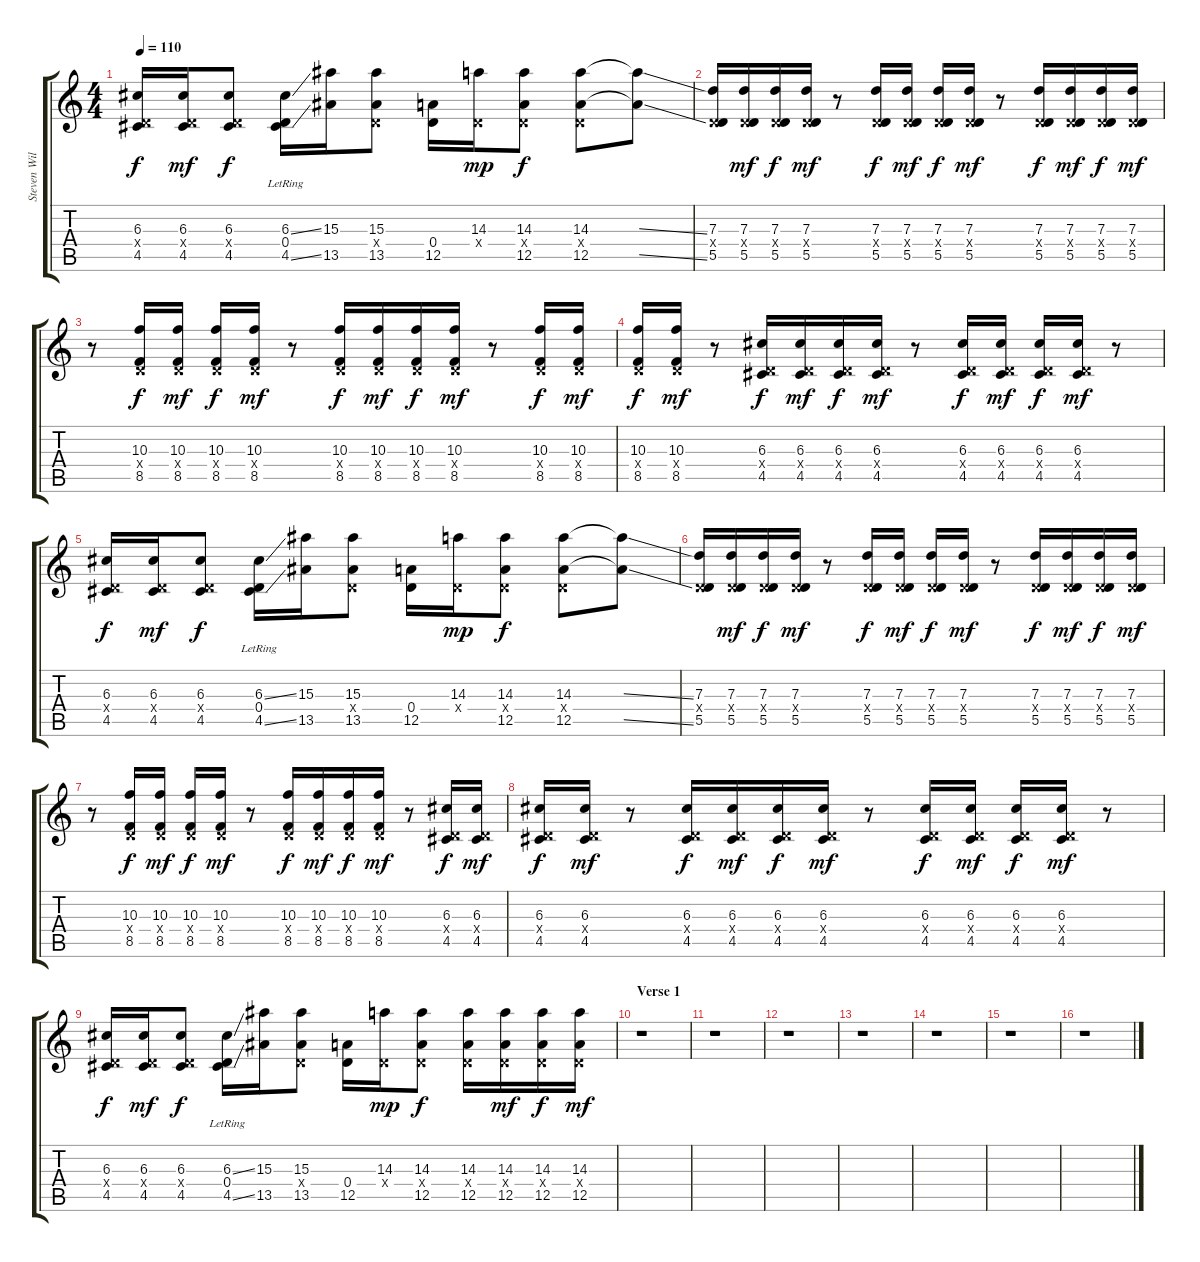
\track ("Steven Wilson - Guitar 2" "Steven Wil") {instrument electricguitarclean}
\staff {score tabs}
\tuning (E4 B3 G3 D3 A2 D2) {hide}
\ts (4 4)
\tempo 110
\clef g2
\ks c
(6.3 0.4{x} 4.5).16{dy f} (6.3 0.4{x} 4.5).16{dy mf} (6.3 0.4{x} 4.5).8{dy f} (6.3{ss} 0.4{lr} 4.5{ss}).16 (15.3 13.5).16 (15.3 0.4{x} 13.5).8 (0.4 12.5).16 (14.3 0.4{x}).16{dy mp} (14.3 0.4{x} 12.5).8{dy f} (14.3 0.4{x} 12.5).8 (14.3{ss t} 12.5{ss t}).8 |
(7.3 0.4{x} 5.5).16 (7.3 0.4{x} 5.5).16{dy mf} (7.3 0.4{x} 5.5).16{dy f} (7.3 0.4{x} 5.5).16{dy mf} r.8 (7.3 0.4{x} 5.5).16{dy f} (7.3 0.4{x} 5.5).16{dy mf} (7.3 0.4{x} 5.5).16{dy f} (7.3 0.4{x} 5.5).16{dy mf} r.8 (7.3 0.4{x} 5.5).16{dy f} (7.3 0.4{x} 5.5).16{dy mf} (7.3 0.4{x} 5.5).16{dy f} (7.3 0.4{x} 5.5).16{dy mf} |
r.8 (10.3 0.4{x} 8.5).16{dy f} (10.3 0.4{x} 8.5).16{dy mf} (10.3 0.4{x} 8.5).16{dy f} (10.3 0.4{x} 8.5).16{dy mf} r.8 (10.3 0.4{x} 8.5).16{dy f} (10.3 0.4{x} 8.5).16{dy mf} (10.3 0.4{x} 8.5).16{dy f} (10.3 0.4{x} 8.5).16{dy mf} r.8 (10.3 0.4{x} 8.5).16{dy f} (10.3 0.4{x} 8.5).16{dy mf} |
(10.3 0.4{x} 8.5).16{dy f} (10.3 0.4{x} 8.5).16{dy mf} r.8 (6.3 0.4{x} 4.5).16{dy f} (6.3 0.4{x} 4.5).16{dy mf} (6.3 0.4{x} 4.5).16{dy f} (6.3 0.4{x} 4.5).16{dy mf} r.8 (6.3 0.4{x} 4.5).16{dy f} (6.3 0.4{x} 4.5).16{dy mf} (6.3 0.4{x} 4.5).16{dy f} (6.3 0.4{x} 4.5).16{dy mf} r.8 |
(6.3 0.4{x} 4.5).16{dy f} (6.3 0.4{x} 4.5).16{dy mf} (6.3 0.4{x} 4.5).8{dy f} (6.3{ss} 0.4{lr} 4.5{ss}).16 (15.3 13.5).16 (15.3 0.4{x} 13.5).8 (0.4 12.5).16 (14.3 0.4{x}).16{dy mp} (14.3 0.4{x} 12.5).8{dy f} (14.3 0.4{x} 12.5).8 (14.3{ss t} 12.5{ss t}).8 |
(7.3 0.4{x} 5.5).16 (7.3 0.4{x} 5.5).16{dy mf} (7.3 0.4{x} 5.5).16{dy f} (7.3 0.4{x} 5.5).16{dy mf} r.8 (7.3 0.4{x} 5.5).16{dy f} (7.3 0.4{x} 5.5).16{dy mf} (7.3 0.4{x} 5.5).16{dy f} (7.3 0.4{x} 5.5).16{dy mf} r.8 (7.3 0.4{x} 5.5).16{dy f} (7.3 0.4{x} 5.5).16{dy mf} (7.3 0.4{x} 5.5).16{dy f} (7.3 0.4{x} 5.5).16{dy mf} |
r.8 (10.3 0.4{x} 8.5).16{dy f} (10.3 0.4{x} 8.5).16{dy mf} (10.3 0.4{x} 8.5).16{dy f} (10.3 0.4{x} 8.5).16{dy mf} r.8 (10.3 0.4{x} 8.5).16{dy f} (10.3 0.4{x} 8.5).16{dy mf} (10.3 0.4{x} 8.5).16{dy f} (10.3 0.4{x} 8.5).16{dy mf} r.8 (6.3 0.4{x} 4.5).16{dy f} (6.3 0.4{x} 4.5).16{dy mf} |
(6.3 0.4{x} 4.5).16{dy f} (6.3 0.4{x} 4.5).16{dy mf} r.8 (6.3 0.4{x} 4.5).16{dy f} (6.3 0.4{x} 4.5).16{dy mf} (6.3 0.4{x} 4.5).16{dy f} (6.3 0.4{x} 4.5).16{dy mf} r.8 (6.3 0.4{x} 4.5).16{dy f} (6.3 0.4{x} 4.5).16{dy mf} (6.3 0.4{x} 4.5).16{dy f} (6.3 0.4{x} 4.5).16{dy mf} r.8 |
(6.3 0.4{x} 4.5).16{dy f} (6.3 0.4{x} 4.5).16{dy mf} (6.3 0.4{x} 4.5).8{dy f} (6.3{ss} 0.4{lr} 4.5{ss}).16 (15.3 13.5).16 (15.3 0.4{x} 13.5).8 (0.4 12.5).16 (14.3 0.4{x}).16{dy mp} (14.3 0.4{x} 12.5).8{dy f} (14.3 0.4{x} 12.5).16 (14.3 0.4{x} 12.5).16{dy mf} (14.3 0.4{x} 12.5).16{dy f} (14.3 0.4{x} 12.5).16{dy mf} |
\section ("" "Verse 1")
r.1 |
r.1 |
r.1 |
r.1 |
r.1 |
r.1 |
r.1
